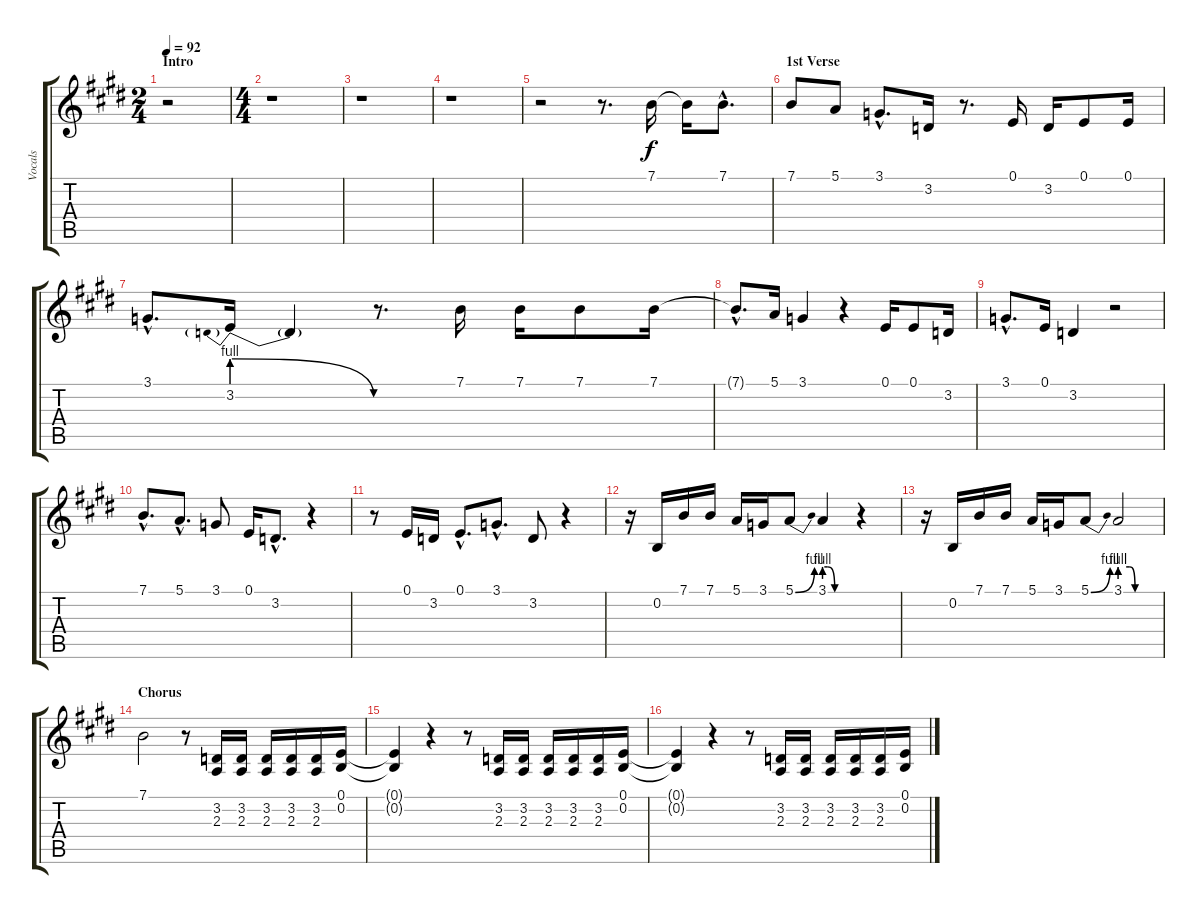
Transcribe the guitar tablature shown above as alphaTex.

\track ("Vocals" "Vocals") {instrument oboe}
\staff {score tabs}
\tuning (E4 B3 G3 D3 A2 E2) {hide}
\ts (2 4)
\section ("" "Intro")
\tempo 92
\clef g2
\ks e
r.2{dy f instrument oboe} |
\ts (4 4)
r.1 |
r.1 |
r.1 |
r.2 r.8{d} 7.1.16 7.1{t}.16 7.1{hac}.8{d} |
\section ("" "1st Verse")
7.1.8 5.1.8 3.1{hac}.8{d} 3.2.16 r.8{d} 0.1.16 3.2.16 0.1.8 0.1.16 |
3.1{hac}.8{d} 3.2{be (prebendrelease 0 4 60 0)}.16 3.2{t}.4 r.8{d} 7.1.16 7.1.16 7.1.8 7.1.16 |
7.1{hac t}.8{d} 5.1.16 3.1.4 r.4 0.1.16 0.1.8 3.2.16 |
3.1{hac}.8{d} 0.1.16 3.2.4 r.2 |
7.1{hac}.8{d} 5.1{hac}.8{d} 3.1.8 0.1.16 3.2{hac}.8{d} r.4 |
r.8 0.1.16 3.2.16 0.1{hac}.8{d} 3.1{hac}.8{d} 3.2.8 r.4 |
r.16 0.2.16 7.1.16 7.1.16 5.1.16 3.1.16 5.1{be (bend 0 0 60 4)}.8 3.1{be (custom 0 4 7 4 22 0 60 0)}.4 r.4 |
r.16 0.2.16 7.1.16 7.1.16 5.1.16 3.1.16 5.1{be (bend 0 0 60 4)}.8 3.1{be (custom 0 4 15 4 23 0 40 0 60 0)}.2 |
\section ("" "Chorus")
7.1.2 r.8 (3.2 2.3).16 (3.2 2.3).16 (3.2 2.3).16 (3.2 2.3).16 (3.2 2.3).16 (0.1 0.2).16 |
(0.1{t} 0.2{t}).4 r.4 r.8 (3.2 2.3).16 (3.2 2.3).16 (3.2 2.3).16 (3.2 2.3).16 (3.2 2.3).16 (0.1 0.2).16 |
(0.1{t} 0.2{t}).4 r.4 r.8 (3.2 2.3).16 (3.2 2.3).16 (3.2 2.3).16 (3.2 2.3).16 (3.2 2.3).16 (0.1 0.2).16
